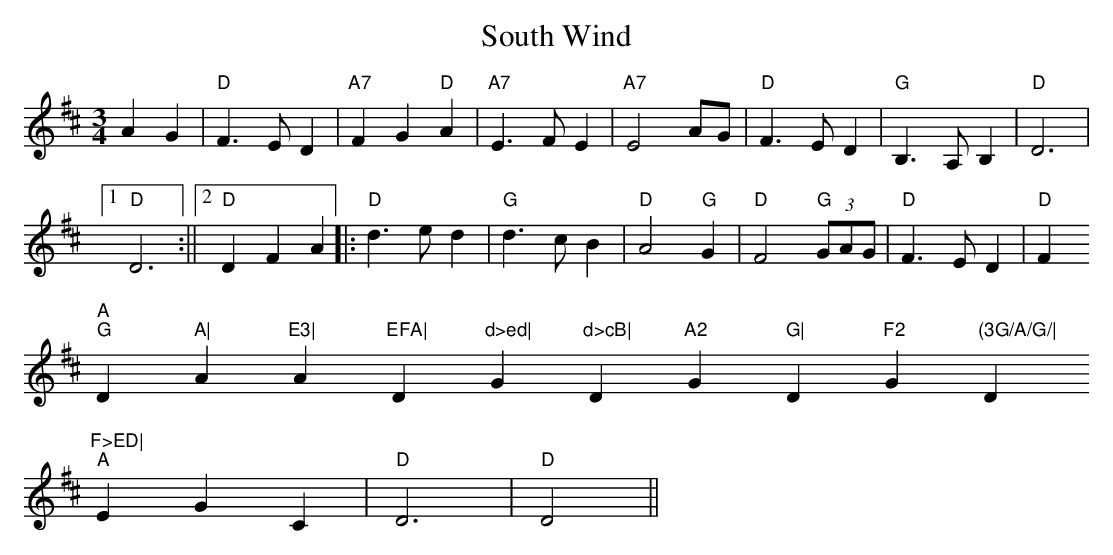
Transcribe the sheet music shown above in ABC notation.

X:1
T:South Wind
M:3/4
L:1/4
K:D
AG|"D"F>ED|"A7"FG"D"A|"A7"E>FE|"A7"E2A/G/|"D"F>ED|"G"B,>A,B,|"D"D3|1"D"
D3:||2"D"DFA||:"D"d>ed|"G"d>cB|"D"A2"G"G|"D"F2"G"(3G/A/G/|"D"F>ED|"D"F"A
"G"D"A|"A"E3| "A"EFA|"D"d>ed|"G"d>cB|"D"A2"G"G|"D"F2"G"(3G/A/G/|"D"F>ED|
"A"EGC|"D"D3|"D"D2||
